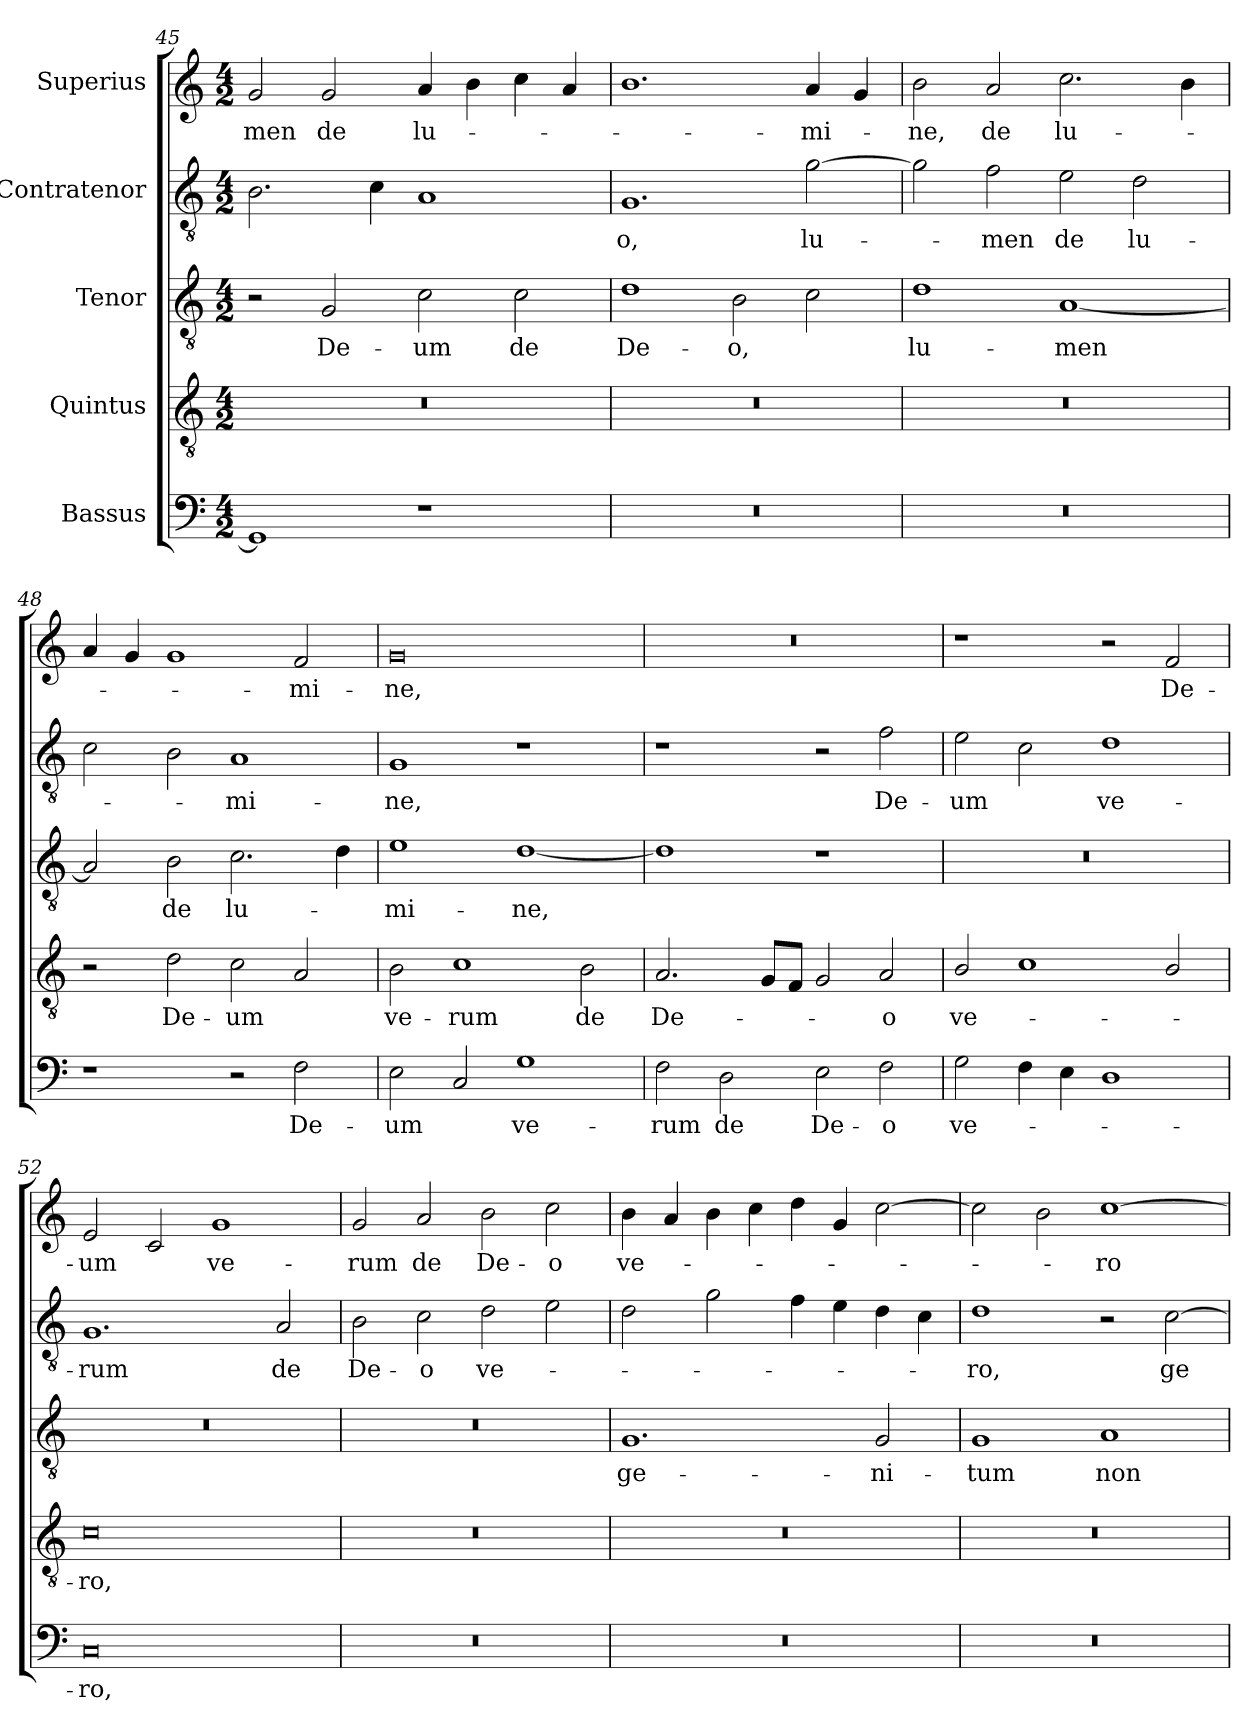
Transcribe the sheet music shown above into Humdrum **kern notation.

**kern	**text	**kern	**text	**kern	**text	**kern	**text	**kern	**text
*part5	*part5	*part4	*part4	*part3	*part3	*part2	*part2	*part1	*part1
*staff5	*staff5	*staff4	*staff4	*staff3	*staff3	*staff2	*staff2	*staff1	*staff1
*I"Bassus	*	*I"Quintus	*	*I"Tenor	*	*I"Contratenor	*	*I"Superius	*
*clefF4	*	*clefGv2	*	*clefGv2	*	*clefGv2	*	*clefG2	*
*k[]	*	*k[]	*	*k[]	*	*k[]	*	*k[]	*
*M4/2	*	*M4/2	*	*M4/2	*	*M4/2	*	*M4/2	*
=45	=45	=45	=45	=45	=45	=45	=45	=45	=45
1GG/]	.	0r	.	2r	.	2.B\	.	2g/	-men
.	.	.	.	2G/	De-	.	.	2g/	de
.	.	.	.	.	.	4c\	.	.	.
1r	.	.	.	2c\	-um	1A\	.	4a/	lu-
.	.	.	.	.	.	.	.	4b\	.
.	.	.	.	2c\	de	.	.	4cc\	.
.	.	.	.	.	.	.	.	4a/	.
=46	=46	=46	=46	=46	=46	=46	=46	=46	=46
0r	.	0r	.	1d/	De-	1.G/	-o,	1.b\	.
.	.	.	.	2B\	-o,	.	.	.	.
.	.	.	.	2c\	.	[2g\	lu-	4a/	-mi-
.	.	.	.	.	.	.	.	4g/	.
=47	=47	=47	=47	=47	=47	=47	=47	=47	=47
0r	.	0r	.	1d\	lu-	2g\]	.	2b\	-ne,
.	.	.	.	.	.	2f\	-men	2a/	de
.	.	.	.	[1A/	-men	2e\	de	2.cc\	lu-
.	.	.	.	.	.	2d\	lu-	.	.
.	.	.	.	.	.	.	.	4b\	.
=48	=48	=48	=48	=48	=48	=48	=48	=48	=48
1r	.	2r	.	2A/]	.	2c\	.	4a/	.
.	.	.	.	.	.	.	.	4g/	.
.	.	2d\	De-	2B\	de	2B\	.	1g/	.
2r	.	2c\	-um	2.c\	lu-	1A\	-mi-	.	.
2F\	De-	2A/	.	.	.	.	.	2f/	-mi-
.	.	.	.	4d\	.	.	.	.	.
=49	=49	=49	=49	=49	=49	=49	=49	=49	=49
2E\	-um	2B\	ve-	1e/	-mi-	1G/	-ne,	0g/	-ne,
2C/	.	1c/	-rum	.	.	.	.	.	.
1G\	ve-	.	.	[1d/	-ne,	1r	.	.	.
.	.	2B\	de	.	.	.	.	.	.
=50	=50	=50	=50	=50	=50	=50	=50	=50	=50
2F\	-rum	2.A/	De-	1d\]	.	1r	.	0r	.
2D\	de	.	.	.	.	.	.	.	.
.	.	8G/L	.	.	.	.	.	.	.
.	.	8F/J	.	.	.	.	.	.	.
2E\	De-	2G/	.	1r	.	2r	.	.	.
2F\	-o	2A/	-o	.	.	2f\	De-	.	.
=51	=51	=51	=51	=51	=51	=51	=51	=51	=51
2G\	ve-	2B/	ve-	0r	.	2e\	-um	1r	.
4F\	.	1c\	.	.	.	2c\	.	.	.
4E\	.	.	.	.	.	.	.	.	.
1D\	.	.	.	.	.	1d/	ve-	2r	.
.	.	2B/	.	.	.	.	.	2f/	De-
=52	=52	=52	=52	=52	=52	=52	=52	=52	=52
0C/	-ro,	0c\	-ro,	0r	.	1.G/	-rum	2e/	-um
.	.	.	.	.	.	.	.	2c/	.
.	.	.	.	.	.	.	.	1g/	ve-
.	.	.	.	.	.	2A/	de	.	.
=53	=53	=53	=53	=53	=53	=53	=53	=53	=53
0r	.	0r	.	0r	.	2B\	De-	2g/	-rum
.	.	.	.	.	.	2c\	-o	2a/	de
.	.	.	.	.	.	2d\	ve-	2b\	De-
.	.	.	.	.	.	2e\	.	2cc\	-o
=54	=54	=54	=54	=54	=54	=54	=54	=54	=54
0r	.	0r	.	1.G/	ge-	2d\	.	4b\	ve-
.	.	.	.	.	.	.	.	4a/	.
.	.	.	.	.	.	2g\	.	4b\	.
.	.	.	.	.	.	.	.	4cc\	.
.	.	.	.	.	.	4f\	.	4dd\	.
.	.	.	.	.	.	4e\	.	4g/	.
.	.	.	.	2G/	-ni-	4d\	.	[2cc\	.
.	.	.	.	.	.	4c\	.	.	.
=55	=55	=55	=55	=55	=55	=55	=55	=55	=55
0r	.	0r	.	1G/	-tum	1d/	-ro,	2cc\]	.
.	.	.	.	.	.	.	.	2b\	.
.	.	.	.	1A/	non	2r	.	[1cc\	-ro
.	.	.	.	.	.	[2c\	ge-	.	.
=	=	=	=	=	=	=	=	=	=
*-	*-	*-	*-	*-	*-	*-	*-	*-	*-
